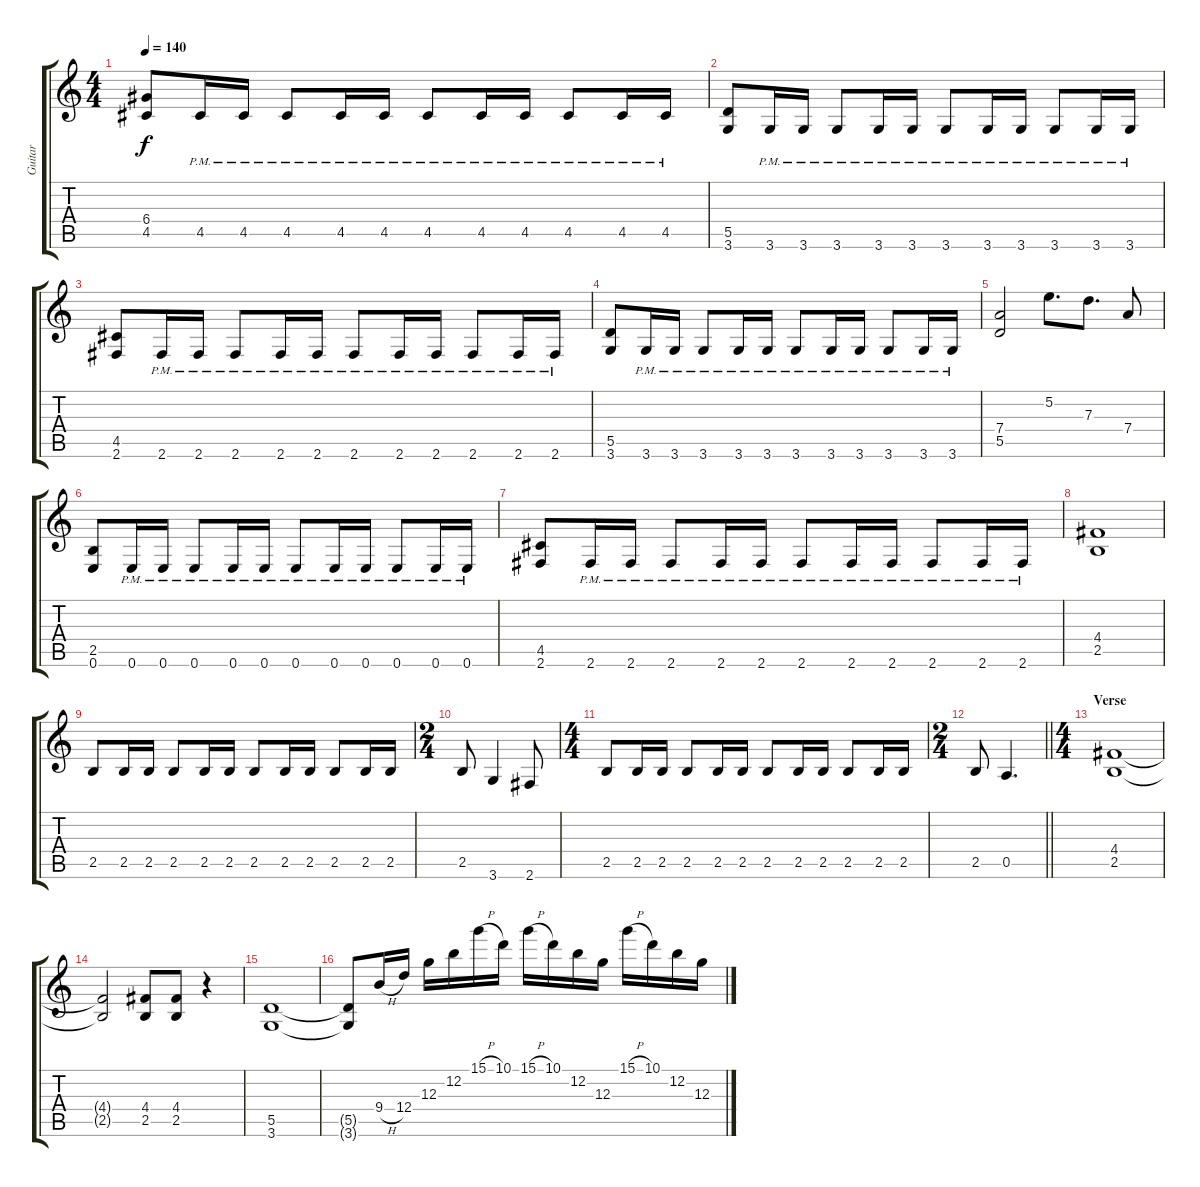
\track ("Guitar" "Guitar") {instrument distortionguitar}
\staff {score tabs}
\tuning (E4 B3 G3 D3 A2 E2) {hide}
\ts (4 4)
\tempo 140
\clef g2
\ks c
(6.4 4.5).8{dy f} 4.5{pm}.16 4.5{pm}.16 4.5{pm}.8 4.5{pm}.16 4.5{pm}.16 4.5{pm}.8 4.5{pm}.16 4.5{pm}.16 4.5{pm}.8 4.5{pm}.16 4.5{pm}.16 |
(5.5 3.6).8 3.6{pm}.16 3.6{pm}.16 3.6{pm}.8 3.6{pm}.16 3.6{pm}.16 3.6{pm}.8 3.6{pm}.16 3.6{pm}.16 3.6{pm}.8 3.6{pm}.16 3.6{pm}.16 |
(4.5 2.6).8 2.6{pm}.16 2.6{pm}.16 2.6{pm}.8 2.6{pm}.16 2.6{pm}.16 2.6{pm}.8 2.6{pm}.16 2.6{pm}.16 2.6{pm}.8 2.6{pm}.16 2.6{pm}.16 |
(5.5 3.6).8 3.6{pm}.16 3.6{pm}.16 3.6{pm}.8 3.6{pm}.16 3.6{pm}.16 3.6{pm}.8 3.6{pm}.16 3.6{pm}.16 3.6{pm}.8 3.6{pm}.16 3.6{pm}.16 |
(7.4 5.5).2 5.2.8{d} 7.3.8{d} 7.4.8 |
(2.5 0.6).8 0.6{pm}.16 0.6{pm}.16 0.6{pm}.8 0.6{pm}.16 0.6{pm}.16 0.6{pm}.8 0.6{pm}.16 0.6{pm}.16 0.6{pm}.8 0.6{pm}.16 0.6{pm}.16 |
(4.5 2.6).8 2.6{pm}.16 2.6{pm}.16 2.6{pm}.8 2.6{pm}.16 2.6{pm}.16 2.6{pm}.8 2.6{pm}.16 2.6{pm}.16 2.6{pm}.8 2.6{pm}.16 2.6{pm}.16 |
(4.4 2.5).1 |
2.5.8 2.5.16 2.5.16 2.5.8 2.5.16 2.5.16 2.5.8 2.5.16 2.5.16 2.5.8 2.5.16 2.5.16 |
\ts (2 4)
2.5.8 3.6.4 2.6.8 |
\ts (4 4)
2.5.8 2.5.16 2.5.16 2.5.8 2.5.16 2.5.16 2.5.8 2.5.16 2.5.16 2.5.8 2.5.16 2.5.16 |
\ts (2 4)
\barLineRight lightlight
2.5.8 0.5.4{d} |
\ts (4 4)
\section ("" "Verse")
(4.4 2.5).1 |
(4.4{t} 2.5{t}).2 (4.4 2.5).8 (4.4 2.5).8 r.4 |
(5.5 3.6).1 |
(5.5{t} 3.6{t}).8 9.4{h}.16 12.4.16 12.3.16 12.2.16 15.1{h}.16 10.1.16 15.1{h}.16 10.1.16 12.2.16 12.3.16 15.1{h}.16 10.1.16 12.2.16 12.3.16
